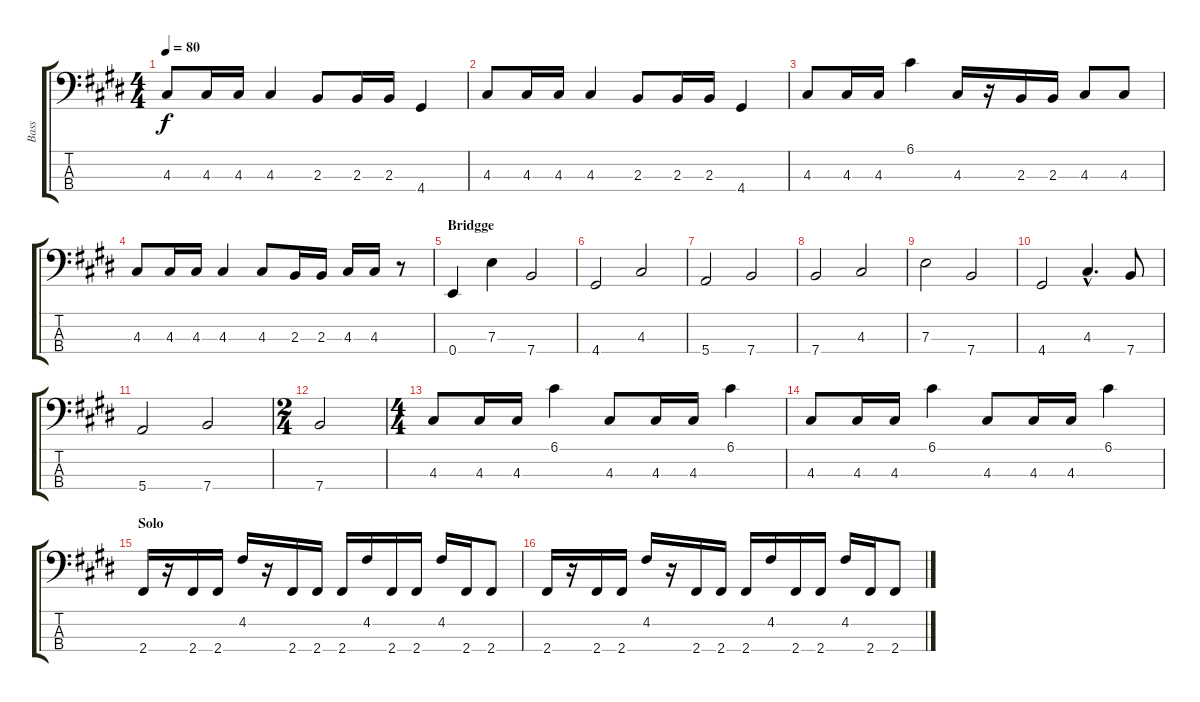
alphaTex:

\track ("Bass" "Bass") {instrument electricbassfinger}
\staff {score tabs}
\tuning (G2 D2 A1 E1) {hide}
\ts (4 4)
\tempo 80
\clef f4
\ks c#minor
4.3.8{dy f} 4.3.16 4.3.16 4.3.4 2.3.8 2.3.16 2.3.16 4.4.4 |
4.3.8 4.3.16 4.3.16 4.3.4 2.3.8 2.3.16 2.3.16 4.4.4 |
4.3.8 4.3.16 4.3.16 6.1.4 4.3.16 r.16 2.3.16 2.3.16 4.3.8 4.3.8 |
4.3.8 4.3.16 4.3.16 4.3.4 4.3.8 2.3.16 2.3.16 4.3.16 4.3.16 r.8 |
\section ("" "Bridgge")
0.4.4 7.3.4 7.4.2 |
4.4.2 4.3.2 |
5.4.2 7.4.2 |
7.4.2 4.3.2 |
7.3.2 7.4.2 |
4.4.2 4.3{hac}.4{d} 7.4.8 |
5.4.2 7.4.2 |
\ts (2 4)
7.4.2 |
\ts (4 4)
4.3.8 4.3.16 4.3.16 6.1.4 4.3.8 4.3.16 4.3.16 6.1.4 |
4.3.8 4.3.16 4.3.16 6.1.4 4.3.8 4.3.16 4.3.16 6.1.4 |
\section ("" "Solo")
2.4.16 r.16 2.4.16 2.4.16 4.2.16 r.16 2.4.16 2.4.16 2.4.16 4.2.16 2.4.16 2.4.16 4.2.16 2.4.16 2.4.8 |
2.4.16 r.16 2.4.16 2.4.16 4.2.16 r.16 2.4.16 2.4.16 2.4.16 4.2.16 2.4.16 2.4.16 4.2.16 2.4.16 2.4.8
